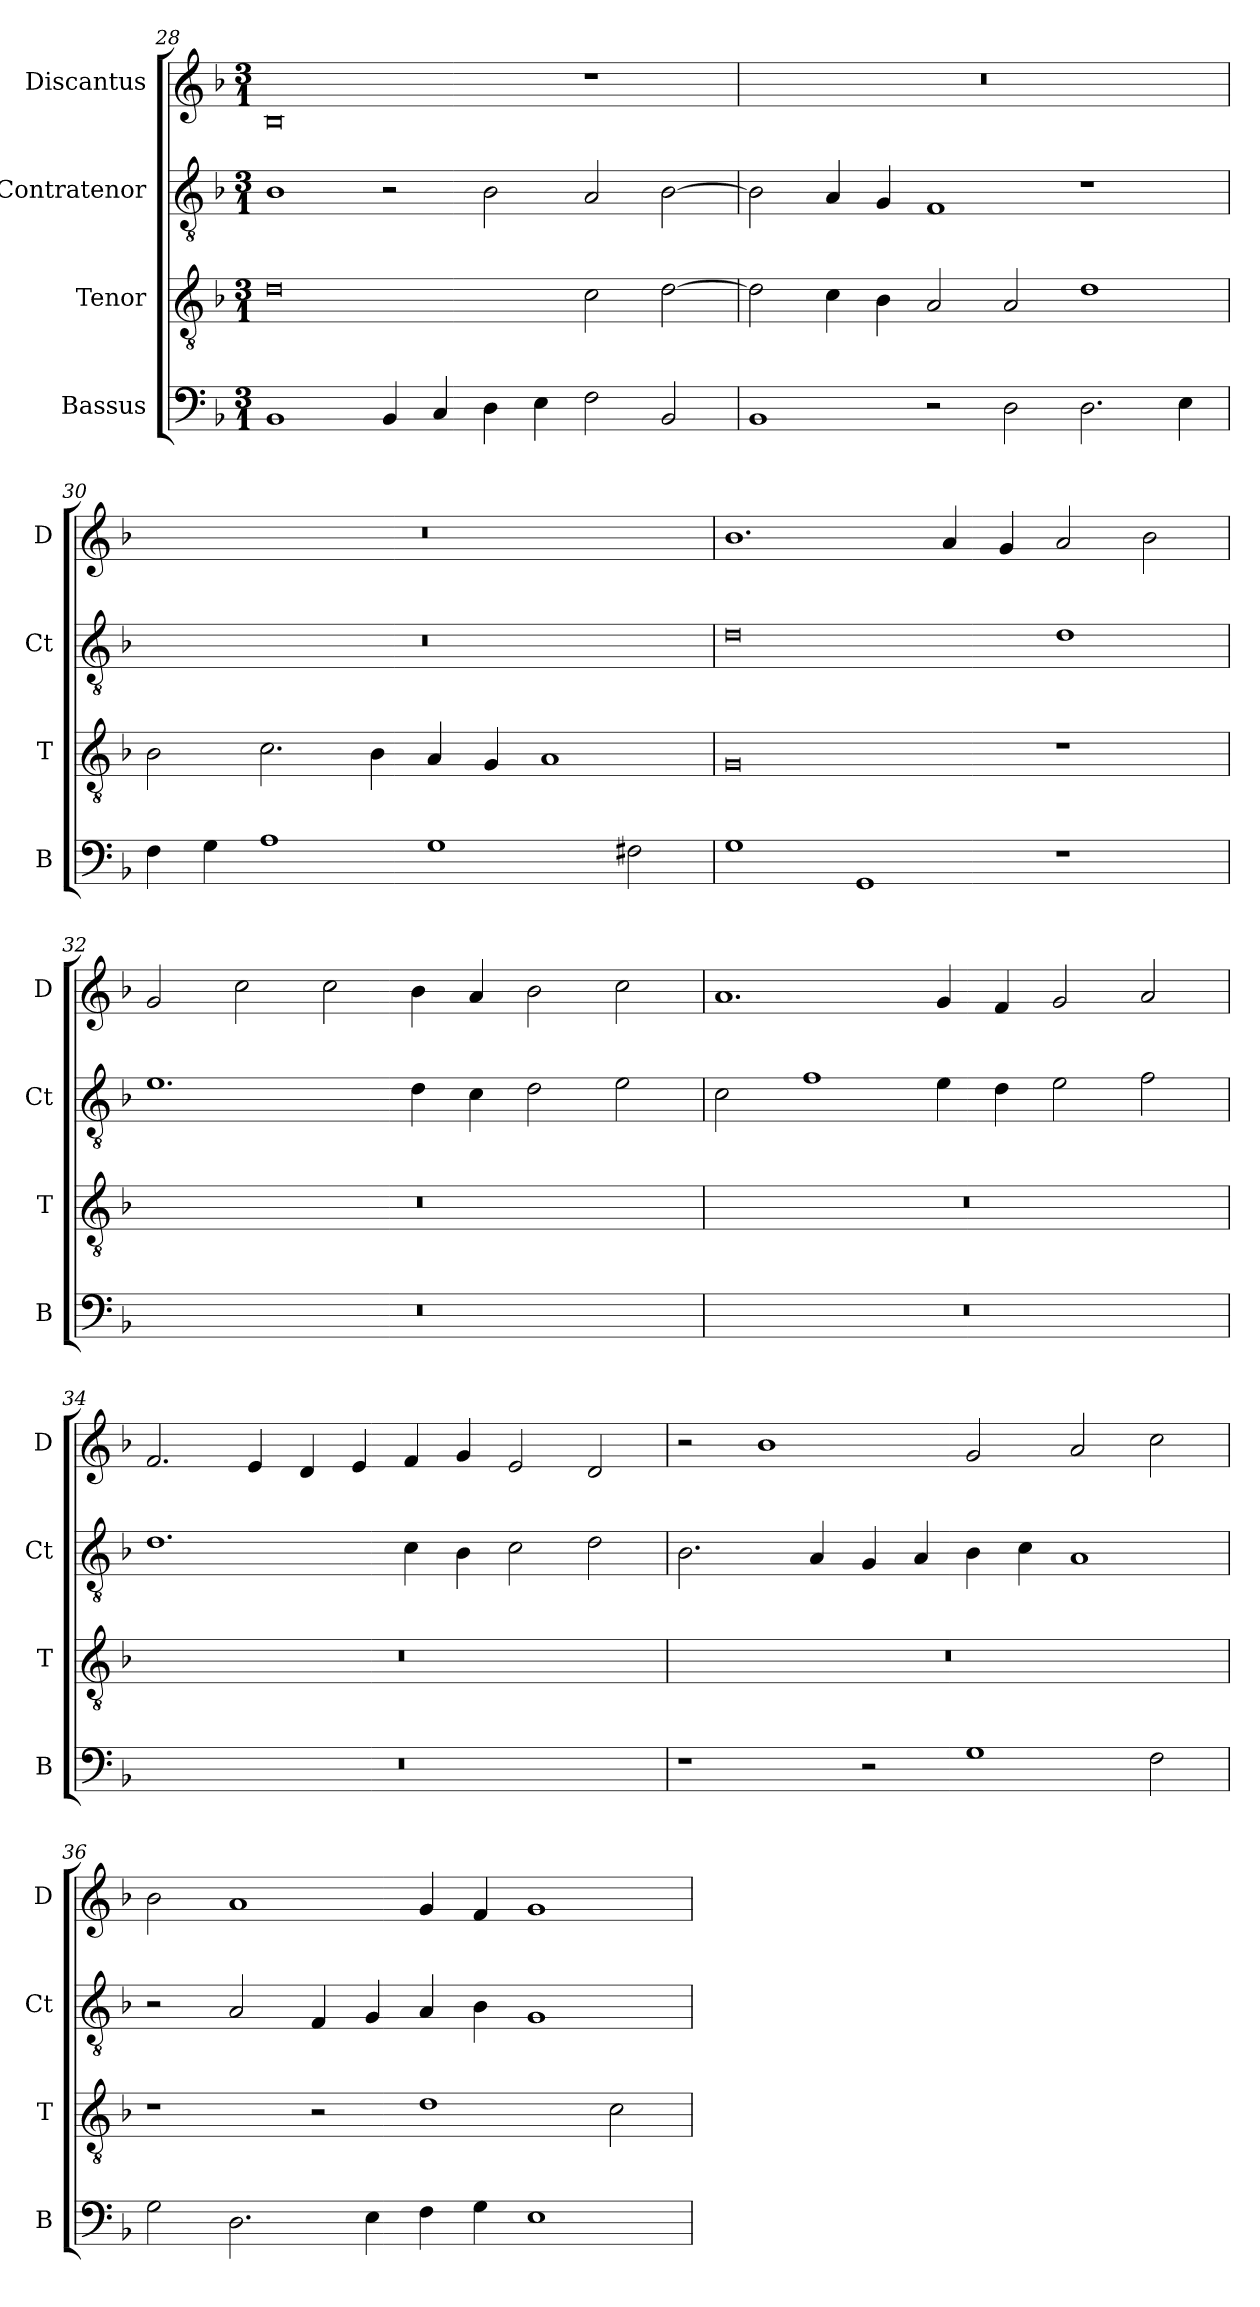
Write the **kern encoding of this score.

**kern	**kern	**kern	**kern
*part4	*part3	*part2	*part1
*staff4	*staff3	*staff2	*staff1
*I"Bassus	*I"Tenor	*I"Contratenor	*I"Discantus
*I'B	*I'T	*I'Ct	*I'D
*clefF4	*clefGv2	*clefGv2	*clefG2
*k[b-]	*k[b-]	*k[b-]	*k[b-]
*M3/1	*M3/1	*M3/1	*M3/1
=28	=28	=28	=28
1BB-	0d	1B-	0B-
4BB-/	.	2r	.
4C/	.	.	.
4D\	.	2B-\	.
4E\	.	.	.
2F\	2c\	2A/	1r
2BB-/	[2d\	[2B-\	.
=29	=29	=29	=29
1BB-	2d\]	2B-\]	0.r
.	4c\	4A/	.
.	4B-\	4G/	.
2r	2A/	1F	.
2D\	2A/	.	.
2.D\	1d	1r	.
4E\	.	.	.
=30	=30	=30	=30
4F\	2B-\	0.r	0.r
4G\	.	.	.
1A	2.c\	.	.
.	4B-\	.	.
1G	4A/	.	.
.	4G/	.	.
.	1A	.	.
2F#X\	.	.	.
=31	=31	=31	=31
1G	0G	0d	1.b-
1GG	.	.	.
.	.	.	4a/
.	.	.	4g/
1r	1r	1d	2a/
.	.	.	2b-\
=32	=32	=32	=32
0.r	0.r	1.e	2g/
.	.	.	2cc\
.	.	.	2cc\
.	.	4d\	4b-\
.	.	4c\	4a/
.	.	2d\	2b-\
.	.	2e\	2cc\
=33	=33	=33	=33
0.r	0.r	2c\	1.a
.	.	1f	.
.	.	4e\	4g/
.	.	4d\	4f/
.	.	2e\	2g/
.	.	2f\	2a/
=34	=34	=34	=34
0.r	0.r	1.d	2.f/
.	.	.	4e/
.	.	.	4d/
.	.	.	4e/
.	.	4c\	4f/
.	.	4B-\	4g/
.	.	2c\	2e/
.	.	2d\	2d/
=35	=35	=35	=35
1r	0.r	2.B-\	2r
.	.	.	1b-
.	.	4A/	.
2r	.	4G/	.
.	.	4A/	.
1G	.	4B-\	2g/
.	.	4c\	.
.	.	1A	2a/
2F\	.	.	2cc\
=36	=36	=36	=36
2G\	1r	2r	2b-\
2.D\	.	2A/	1a
.	2r	4F/	.
4E\	.	4G/	.
4F\	1d	4A/	4g/
4G\	.	4B-\	4f/
1E	.	1G	1g
.	2c\	.	.
=	=	=	=
*-	*-	*-	*-
